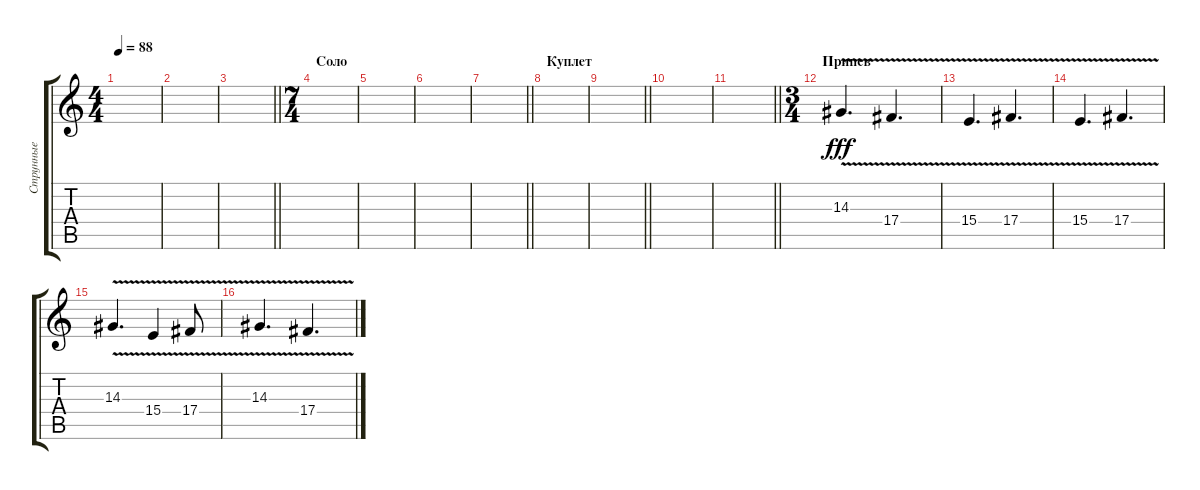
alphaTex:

\track ("Струнные" "Струнные") {instrument pizzicatostrings}
\staff {score tabs}
\tuning (Eb4 Bb3 Gb3 Db3 Ab2 Eb2) {hide}
\ts (4 4)
\tempo 88
\clef g2
\ks c
|
|
\barLineRight lightlight
|
\ts (7 4)
\section ("" "Соло")
|
|
|
\barLineRight lightlight
|
\section ("" "Куплет")
|
\barLineRight lightlight
|
|
\barLineRight lightlight
|
\ts (3 4)
\section ("" "Припев")
14.3{v}.4{d dy fff volume 7} 17.4{v}.4{d} |
15.4{v}.4{d} 17.4{v}.4{d} |
15.4{v}.4{d} 17.4{v}.4{d} |
14.3{v}.4{d} 15.4{v}.4 17.4{v}.8 |
14.3{v}.4{d} 17.4{v}.4{d}
